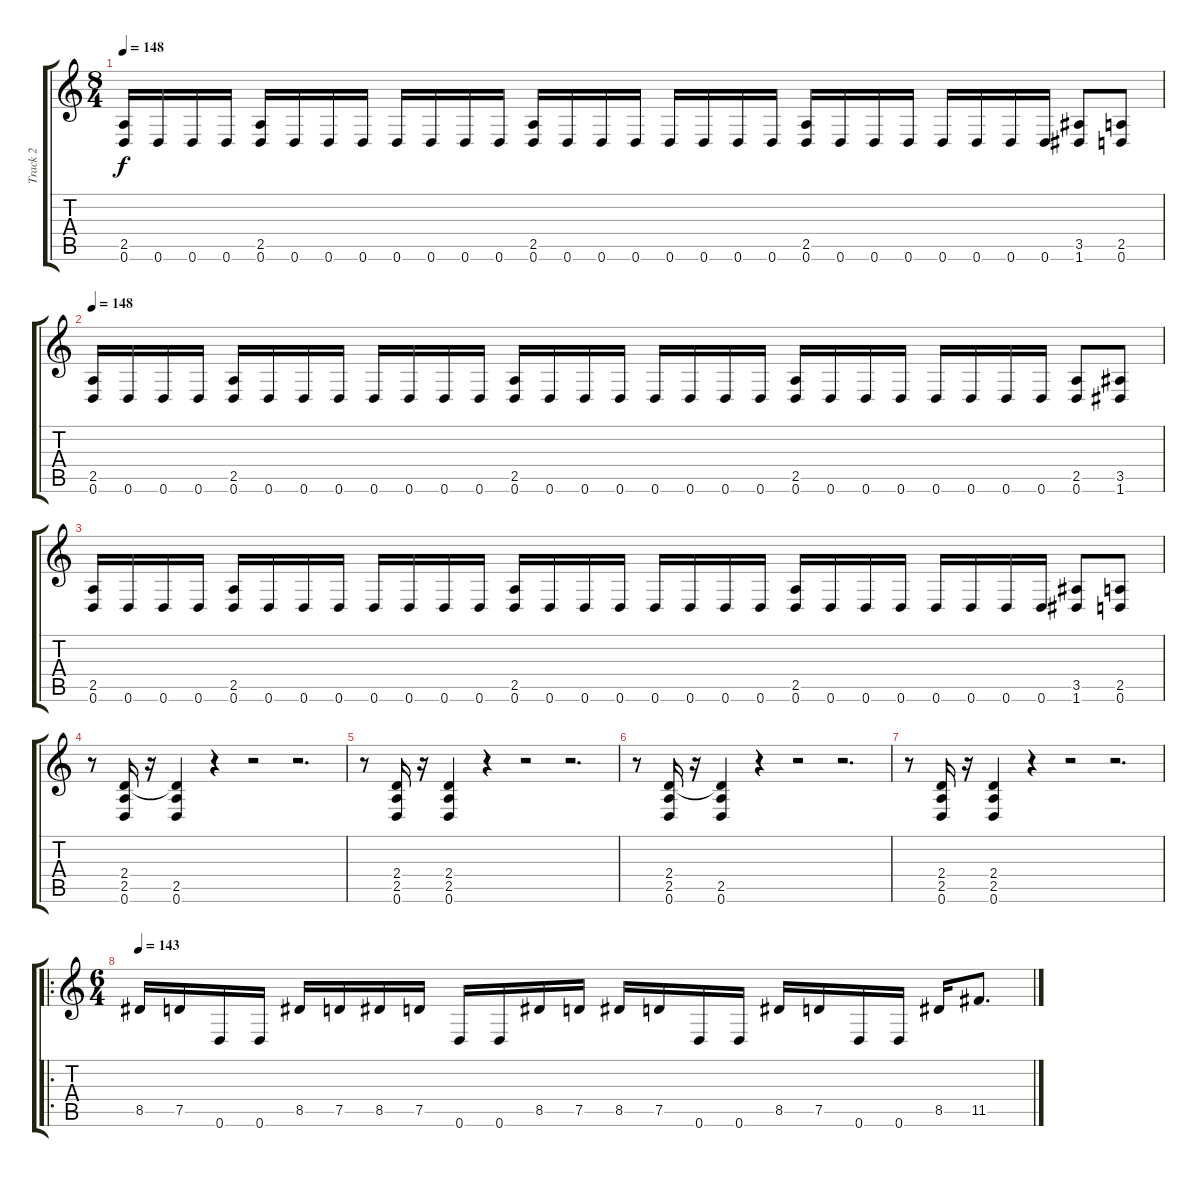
\track ("Track 2" "Track 2") {instrument overdrivenguitar}
\staff {score tabs}
\tuning (D4 A3 F3 C3 G2 D2) {hide}
\ts (8 4)
\tempo 148
\clef g2
\ks c
(2.5 0.6).16{dy f} 0.6.16 0.6.16 0.6.16 (2.5 0.6).16 0.6.16 0.6.16 0.6.16 0.6.16 0.6.16 0.6.16 0.6.16 (2.5 0.6).16 0.6.16 0.6.16 0.6.16 0.6.16 0.6.16 0.6.16 0.6.16 (2.5 0.6).16 0.6.16 0.6.16 0.6.16 0.6.16 0.6.16 0.6.16 0.6.16 (3.5 1.6).8 (2.5 0.6).8 |
\tempo 148
(2.5 0.6).16 0.6.16 0.6.16 0.6.16 (2.5 0.6).16 0.6.16 0.6.16 0.6.16 0.6.16 0.6.16 0.6.16 0.6.16 (2.5 0.6).16 0.6.16 0.6.16 0.6.16 0.6.16 0.6.16 0.6.16 0.6.16 (2.5 0.6).16 0.6.16 0.6.16 0.6.16 0.6.16 0.6.16 0.6.16 0.6.16 (2.5 0.6).8 (3.5 1.6).8 |
(2.5 0.6).16 0.6.16 0.6.16 0.6.16 (2.5 0.6).16 0.6.16 0.6.16 0.6.16 0.6.16 0.6.16 0.6.16 0.6.16 (2.5 0.6).16 0.6.16 0.6.16 0.6.16 0.6.16 0.6.16 0.6.16 0.6.16 (2.5 0.6).16 0.6.16 0.6.16 0.6.16 0.6.16 0.6.16 0.6.16 0.6.16 (3.5 1.6).8 (2.5 0.6).8 |
r.8 (2.4 2.5 0.6).16 r.16 (2.4{t} 2.5 0.6).4 r.4 r.2 r.2{d} |
r.8 (2.4 2.5 0.6).16 r.16 (2.4 2.5 0.6).4 r.4 r.2 r.2{d} |
r.8 (2.4 2.5 0.6).16 r.16 (2.4{t} 2.5 0.6).4 r.4 r.2 r.2{d} |
r.8 (2.4 2.5 0.6).16 r.16 (2.4 2.5 0.6).4 r.4 r.2 r.2{d} |
\ro
\ts (6 4)
\tempo 145
\tempo 143
8.5.16 7.5.16 0.6.16 0.6.16 8.5.16 7.5.16 8.5.16 7.5.16 0.6.16 0.6.16 8.5.16 7.5.16 8.5.16 7.5.16 0.6.16 0.6.16 8.5.16 7.5.16 0.6.16 0.6.16 8.5.16 11.5.8{d}
